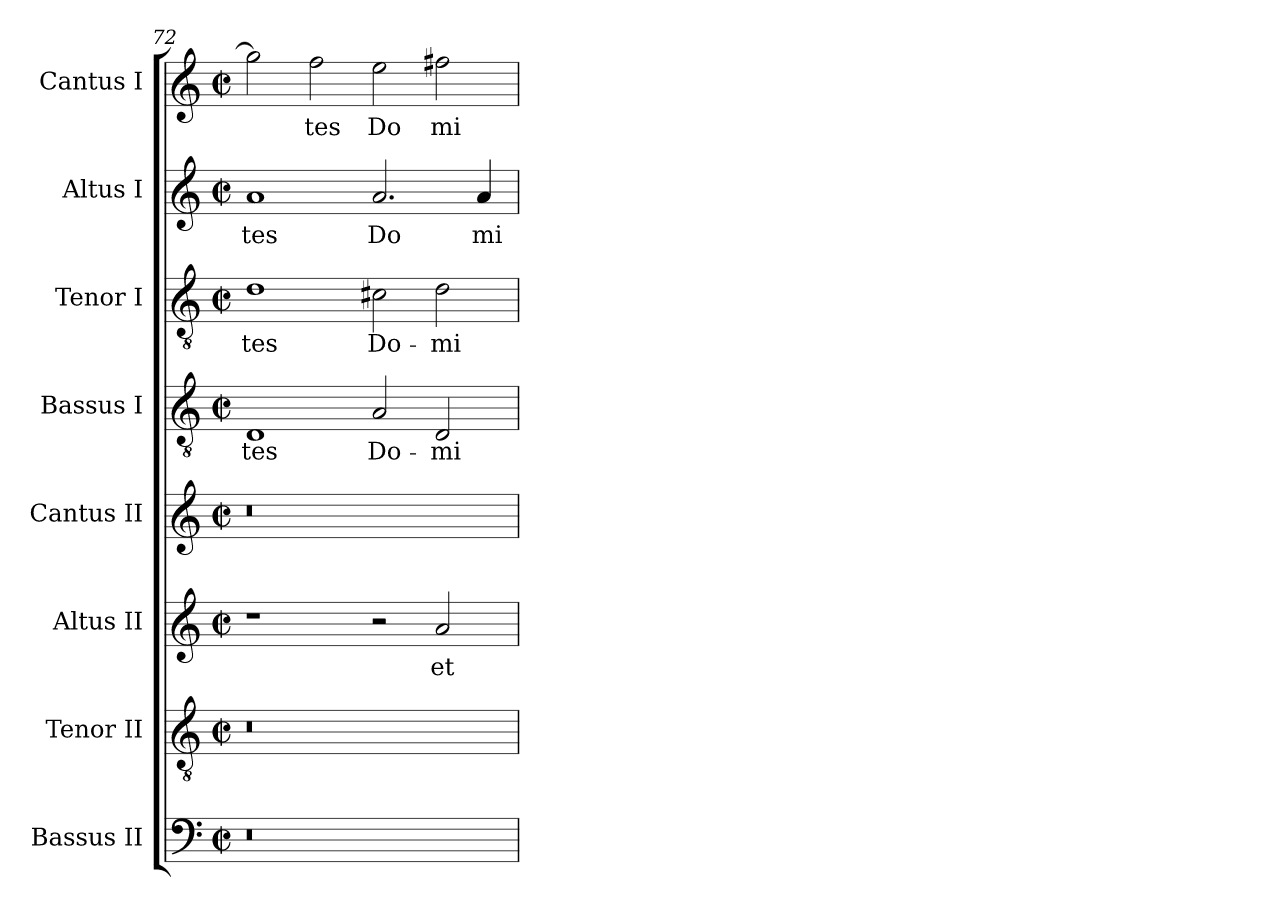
**kern	**kern	**kern	**text	**kern	**kern	**text	**kern	**text	**kern	**text	**kern	**text
*part8	*part7	*part6	*part6	*part5	*part4	*part4	*part3	*part3	*part2	*part2	*part1	*part1
*staff8	*staff7	*staff6	*staff6	*staff5	*staff4	*staff4	*staff3	*staff3	*staff2	*staff2	*staff1	*staff1
*I"Bassus II	*I"Tenor II	*I"Altus II	*	*I"Cantus II	*I"Bassus I	*	*I"Tenor I	*	*I"Altus I	*	*I"Cantus I	*
*clefF4	*clefGv2	*clefG2	*	*clefG2	*clefGv2	*	*clefGv2	*	*clefG2	*	*clefG2	*
*	*	*k[]	*	*	*k[]	*	*	*	*k[]	*	*	*
*	*	*C:	*	*	*C:	*	*	*	*C:	*	*	*
*M2/2	*M2/2	*M2/2	*	*M2/2	*M2/2	*	*M2/2	*	*M2/2	*	*M2/2	*
*met(c|)	*met(c|)	*met(c|)	*	*met(c|)	*met(c|)	*	*met(c|)	*	*met(c|)	*	*met(c|)	*
=72	=72	=72	=72	=72	=72	=72	=72	=72	=72	=72	=72	=72
!	!	!	!	!	!	!LO:LY:b:cj	!	!LO:LY:b:cj	!	!LO:LY:b:cj	!	!
0r	0r	1r	.	0r	1D	-tes	1d	-tes	1a	tes	2gg\]	.
!	!	!	!	!	!	!	!	!	!	!	!	!LO:LY:b:cj
.	.	.	.	.	.	.	.	.	.	.	2ff\	tes
!	!	!	!	!	!	!LO:LY:b:cj	!	!LO:LY:b:cj	!	!LO:LY:b:cj	!	!LO:LY:b:cj
.	.	2r	.	.	2A/	Do-	2c#X\	Do-	2.a/	Do	2ee\	Do
!	!	!	!LO:LY:b:cj	!	!	!LO:LY:b:cj	!	!LO:LY:b:cj	!	!	!	!LO:LY:b:cj
.	.	2a/	et	.	2D/	-mi-	2d\	-mi-	.	.	2ff#X\	mi
!	!	!	!	!	!	!	!	!	!	!LO:LY:b:cj	!	!
.	.	.	.	.	.	.	.	.	4a/	mi	.	.
=	=	=	=	=	=	=	=	=	=	=	=	=
*-	*-	*-	*-	*-	*-	*-	*-	*-	*-	*-	*-	*-
